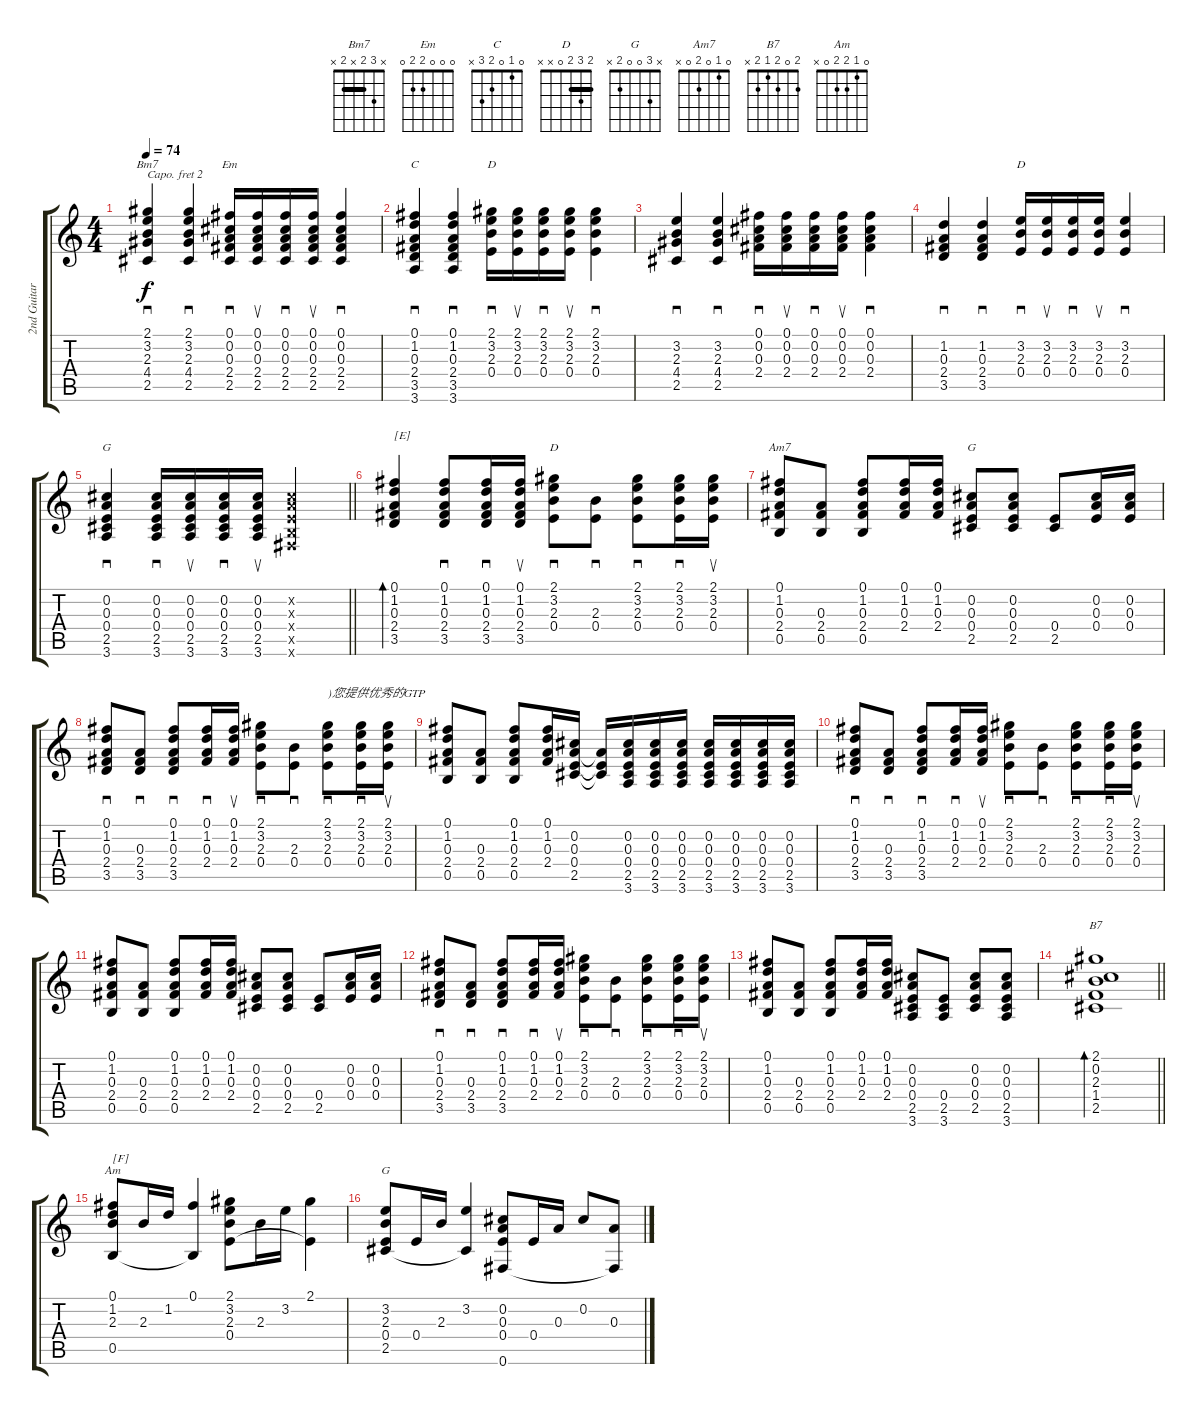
\track ("2nd Guitar" "2nd Guitar") {instrument acousticguitarsteel}
\staff {score tabs}
\capo 2
\tuning (E4 B3 G3 D3 A2 E2) {hide}
\chord ("Bm7" x 3 2 x 2 x) {barre 2}
\chord ("Em" 0 0 0 2 2 0)
\chord ("C" 0 1 0 2 3 x)
\chord ("D" 2 3 2 0 0 x) {barre 2}
\chord ("D" 2 3 2 0 x x) {barre 0}
\chord ("G" x 0 0 0 2 3)
\chord ("D" 2 3 2 0 x x) {barre 2}
\chord ("Am7" 0 1 0 2 0 x)
\chord ("G" x 0 0 0 2 x)
\chord ("B7" 2 0 2 1 2 x)
\chord ("Am" 0 1 2 2 0 x)
\chord ("G" x 3 0 0 2 x)
\ts (4 4)
\tempo 74
\clef g2
\ks c
(2.1 3.2 2.3 4.4 2.5).4{sd ch "Bm7" dy f} (2.1 3.2 2.3 4.4 2.5).4{sd} (0.1 0.2 0.3 2.4 2.5).16{sd ch "Em"} (0.1 0.2 0.3 2.4 2.5).16{su} (0.1 0.2 0.3 2.4 2.5).16{sd} (0.1 0.2 0.3 2.4 2.5).16{su} (0.1 0.2 0.3 2.4 2.5).4{sd} |
(0.1 1.2 0.3 2.4 3.5 3.6).4{sd ch "C"} (0.1 1.2 0.3 2.4 3.5 3.6).4{sd} (2.1 3.2 2.3 0.4).16{sd ch "D"} (2.1 3.2 2.3 0.4).16{su} (2.1 3.2 2.3 0.4).16{sd} (2.1 3.2 2.3 0.4).16{su} (2.1 3.2 2.3 0.4).4{sd} |
(3.2 2.3 4.4 2.5).4{sd} (3.2 2.3 4.4 2.5).4{sd} (0.1 0.2 0.3 2.4).16{sd} (0.1 0.2 0.3 2.4).16{su} (0.1 0.2 0.3 2.4).16{sd} (0.1 0.2 0.3 2.4).16{su} (0.1 0.2 0.3 2.4).4{sd} |
(1.2 0.3 2.4 3.5).4{sd} (1.2 0.3 2.4 3.5).4{sd} (3.2 2.3 0.4).16{sd ch "D"} (3.2 2.3 0.4).16{su} (3.2 2.3 0.4).16{sd} (3.2 2.3 0.4).16{su} (3.2 2.3 0.4).4{sd} |
\barLineRight lightlight
(0.2 0.3 0.4 2.5 3.6).4{sd ch "G"} (0.2 0.3 0.4 2.5 3.6).16{sd} (0.2 0.3 0.4 2.5 3.6).16{su} (0.2 0.3 0.4 2.5 3.6).16{sd} (0.2 0.3 0.4 2.5 3.6).16{su} (0.2{x} 0.3{x} 0.4{x} 0.5{x} 0.6{x}).2 |
(0.1 1.2 0.3 2.4 3.5).4{bd 120 txt "[E]"} (0.1 1.2 0.3 2.4 3.5).8{sd} (0.1 1.2 0.3 2.4 3.5).16{sd} (0.1 1.2 0.3 2.4 3.5).16{su} (2.1 3.2 2.3 0.4).8{sd ch "D"} (2.3 0.4).8{sd} (2.1 3.2 2.3 0.4).8{sd} (2.1 3.2 2.3 0.4).16{sd} (2.1 3.2 2.3 0.4).16{su} |
(0.1 1.2 0.3 2.4 0.5).8{ch "Am7"} (0.3 2.4 0.5).8 (0.1 1.2 0.3 2.4 0.5).8 (0.1 1.2 0.3 2.4).16 (0.1 1.2 0.3 2.4).16 (0.2 0.3 0.4 2.5).8{ch "G"} (0.2 0.3 0.4 2.5).8 (0.4 2.5).8 (0.2 0.3 0.4).16 (0.2 0.3 0.4).16 |
(0.1 1.2 0.3 2.4 3.5).8{sd} (0.3 2.4 3.5).8{sd} (0.1 1.2 0.3 2.4 3.5).8{sd} (0.1 1.2 0.3 2.4).16{sd} (0.1 1.2 0.3 2.4).16{su} (2.1 3.2 2.3 0.4).8{sd} (2.3 0.4).8{sd} (2.1 3.2 2.3 0.4).8{sd txt ")您提供优秀的GTP"} (2.1 3.2 2.3 0.4).16{sd} (2.1 3.2 2.3 0.4).16{su} |
(0.1 1.2 0.3 2.4 0.5).8 (0.3 2.4 0.5).8 (0.1 1.2 0.3 2.4 0.5).8 (0.1 1.2 0.3 2.4).16 (0.2 0.3 0.4 2.5).16 (0.3{t} 0.4{t} 2.5{t}).16 (0.2 0.3 0.4 2.5 3.6).16 (0.2 0.3 0.4 2.5 3.6).16 (0.2 0.3 0.4 2.5 3.6).16 (0.2 0.3 0.4 2.5 3.6).16 (0.2 0.3 0.4 2.5 3.6).16 (0.2 0.3 0.4 2.5 3.6).16 (0.2 0.3 0.4 2.5 3.6).16 |
(0.1 1.2 0.3 2.4 3.5).8{sd} (0.3 2.4 3.5).8{sd} (0.1 1.2 0.3 2.4 3.5).8{sd} (0.1 1.2 0.3 2.4).16{sd} (0.1 1.2 0.3 2.4).16{su} (2.1 3.2 2.3 0.4).8{sd} (2.3 0.4).8{sd} (2.1 3.2 2.3 0.4).8{sd} (2.1 3.2 2.3 0.4).16{sd} (2.1 3.2 2.3 0.4).16{su} |
(0.1 1.2 0.3 2.4 0.5).8 (0.3 2.4 0.5).8 (0.1 1.2 0.3 2.4 0.5).8 (0.1 1.2 0.3 2.4).16 (0.1 1.2 0.3 2.4).16 (0.2 0.3 0.4 2.5).8 (0.2 0.3 0.4 2.5).8 (0.4 2.5).8 (0.2 0.3 0.4).16 (0.2 0.3 0.4).16 |
(0.1 1.2 0.3 2.4 3.5).8{sd} (0.3 2.4 3.5).8{sd} (0.1 1.2 0.3 2.4 3.5).8{sd} (0.1 1.2 0.3 2.4).16{sd} (0.1 1.2 0.3 2.4).16{su} (2.1 3.2 2.3 0.4).8{sd} (2.3 0.4).8{sd} (2.1 3.2 2.3 0.4).8{sd} (2.1 3.2 2.3 0.4).16{sd} (2.1 3.2 2.3 0.4).16{su} |
(0.1 1.2 0.3 2.4 0.5).8 (0.3 2.4 0.5).8 (0.1 1.2 0.3 2.4 0.5).8 (0.1 1.2 0.3 2.4).16 (0.1 1.2 0.3 2.4).16 (0.2 0.3 0.4 2.5 3.6).8 (0.4 2.5 3.6).8 (0.2 0.3 0.4 2.5).8 (0.2 0.3 0.4 2.5 3.6).8 |
\barLineRight lightlight
(2.1 0.2 2.3 1.4 2.5).1{bd 120 ch "B7"} |
(0.1 1.2 2.3 0.5).8{ch "Am" txt "[F]"} 2.3.16 1.2.16 (0.1 0.5{t}).4 (2.1 3.2 2.3 0.4).8 2.3.16 3.2.16 (2.1 0.4{t}).4 |
(3.2 2.3 0.4 2.5).8{ch "G"} 0.4.16 2.3.16 (3.2 2.5{t}).4 (0.2 0.3 0.4 0.6).8 0.4.16 0.3.16 0.2.8 (0.3 0.6{t}).8
